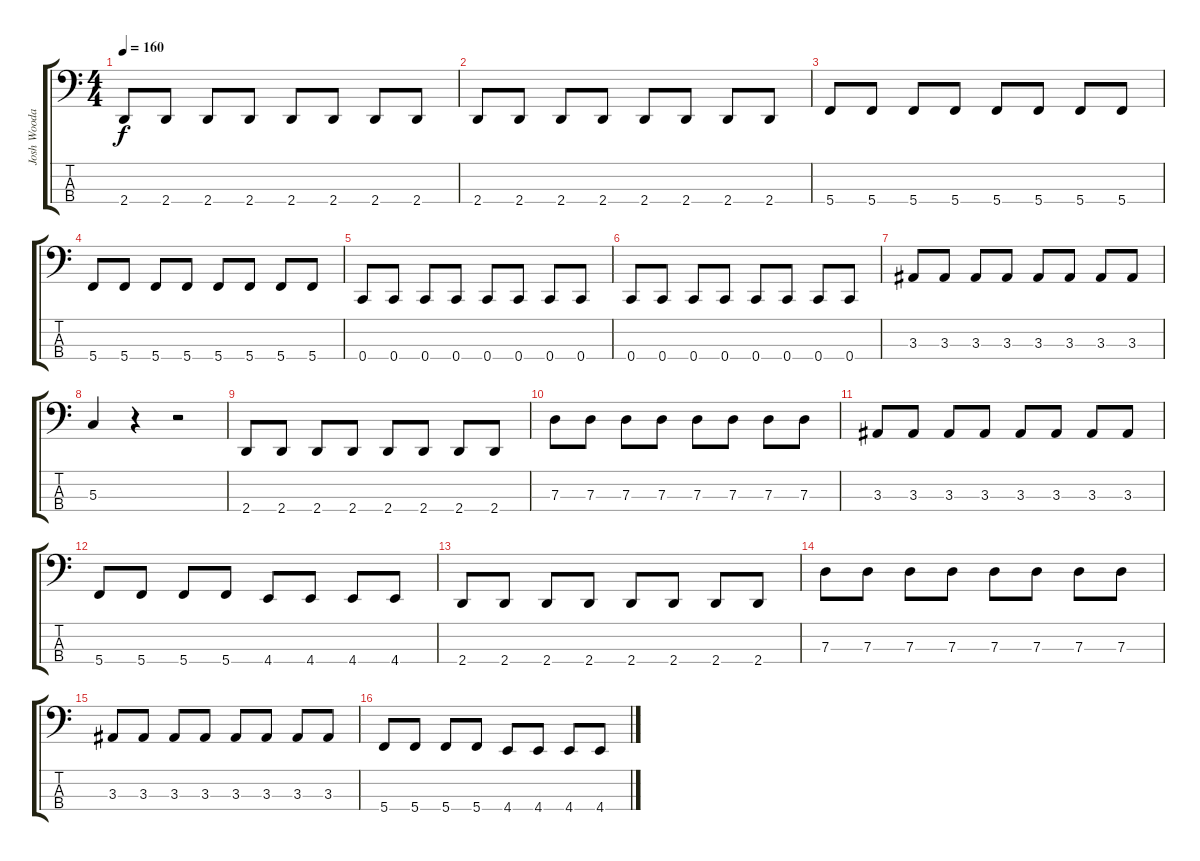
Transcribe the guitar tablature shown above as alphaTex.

\track ("Josh Woodard / Bass" "Josh Wooda") {instrument electricbasspick}
\staff {score tabs}
\tuning (F2 C2 G1 C1) {hide}
\ts (4 4)
\tempo 160
\clef f4
\ks c
2.4.8{dy f} 2.4.8 2.4.8 2.4.8 2.4.8 2.4.8 2.4.8 2.4.8 |
2.4.8 2.4.8 2.4.8 2.4.8 2.4.8 2.4.8 2.4.8 2.4.8 |
5.4.8 5.4.8 5.4.8 5.4.8 5.4.8 5.4.8 5.4.8 5.4.8 |
5.4.8 5.4.8 5.4.8 5.4.8 5.4.8 5.4.8 5.4.8 5.4.8 |
0.4.8 0.4.8 0.4.8 0.4.8 0.4.8 0.4.8 0.4.8 0.4.8 |
0.4.8 0.4.8 0.4.8 0.4.8 0.4.8 0.4.8 0.4.8 0.4.8 |
3.3.8 3.3.8 3.3.8 3.3.8 3.3.8 3.3.8 3.3.8 3.3.8 |
5.3.4 r.4 r.2 |
2.4.8 2.4.8 2.4.8 2.4.8 2.4.8 2.4.8 2.4.8 2.4.8 |
7.3.8 7.3.8 7.3.8 7.3.8 7.3.8 7.3.8 7.3.8 7.3.8 |
3.3.8 3.3.8 3.3.8 3.3.8 3.3.8 3.3.8 3.3.8 3.3.8 |
5.4.8 5.4.8 5.4.8 5.4.8 4.4.8 4.4.8 4.4.8 4.4.8 |
2.4.8 2.4.8 2.4.8 2.4.8 2.4.8 2.4.8 2.4.8 2.4.8 |
7.3.8 7.3.8 7.3.8 7.3.8 7.3.8 7.3.8 7.3.8 7.3.8 |
3.3.8 3.3.8 3.3.8 3.3.8 3.3.8 3.3.8 3.3.8 3.3.8 |
5.4.8 5.4.8 5.4.8 5.4.8 4.4.8 4.4.8 4.4.8 4.4.8
